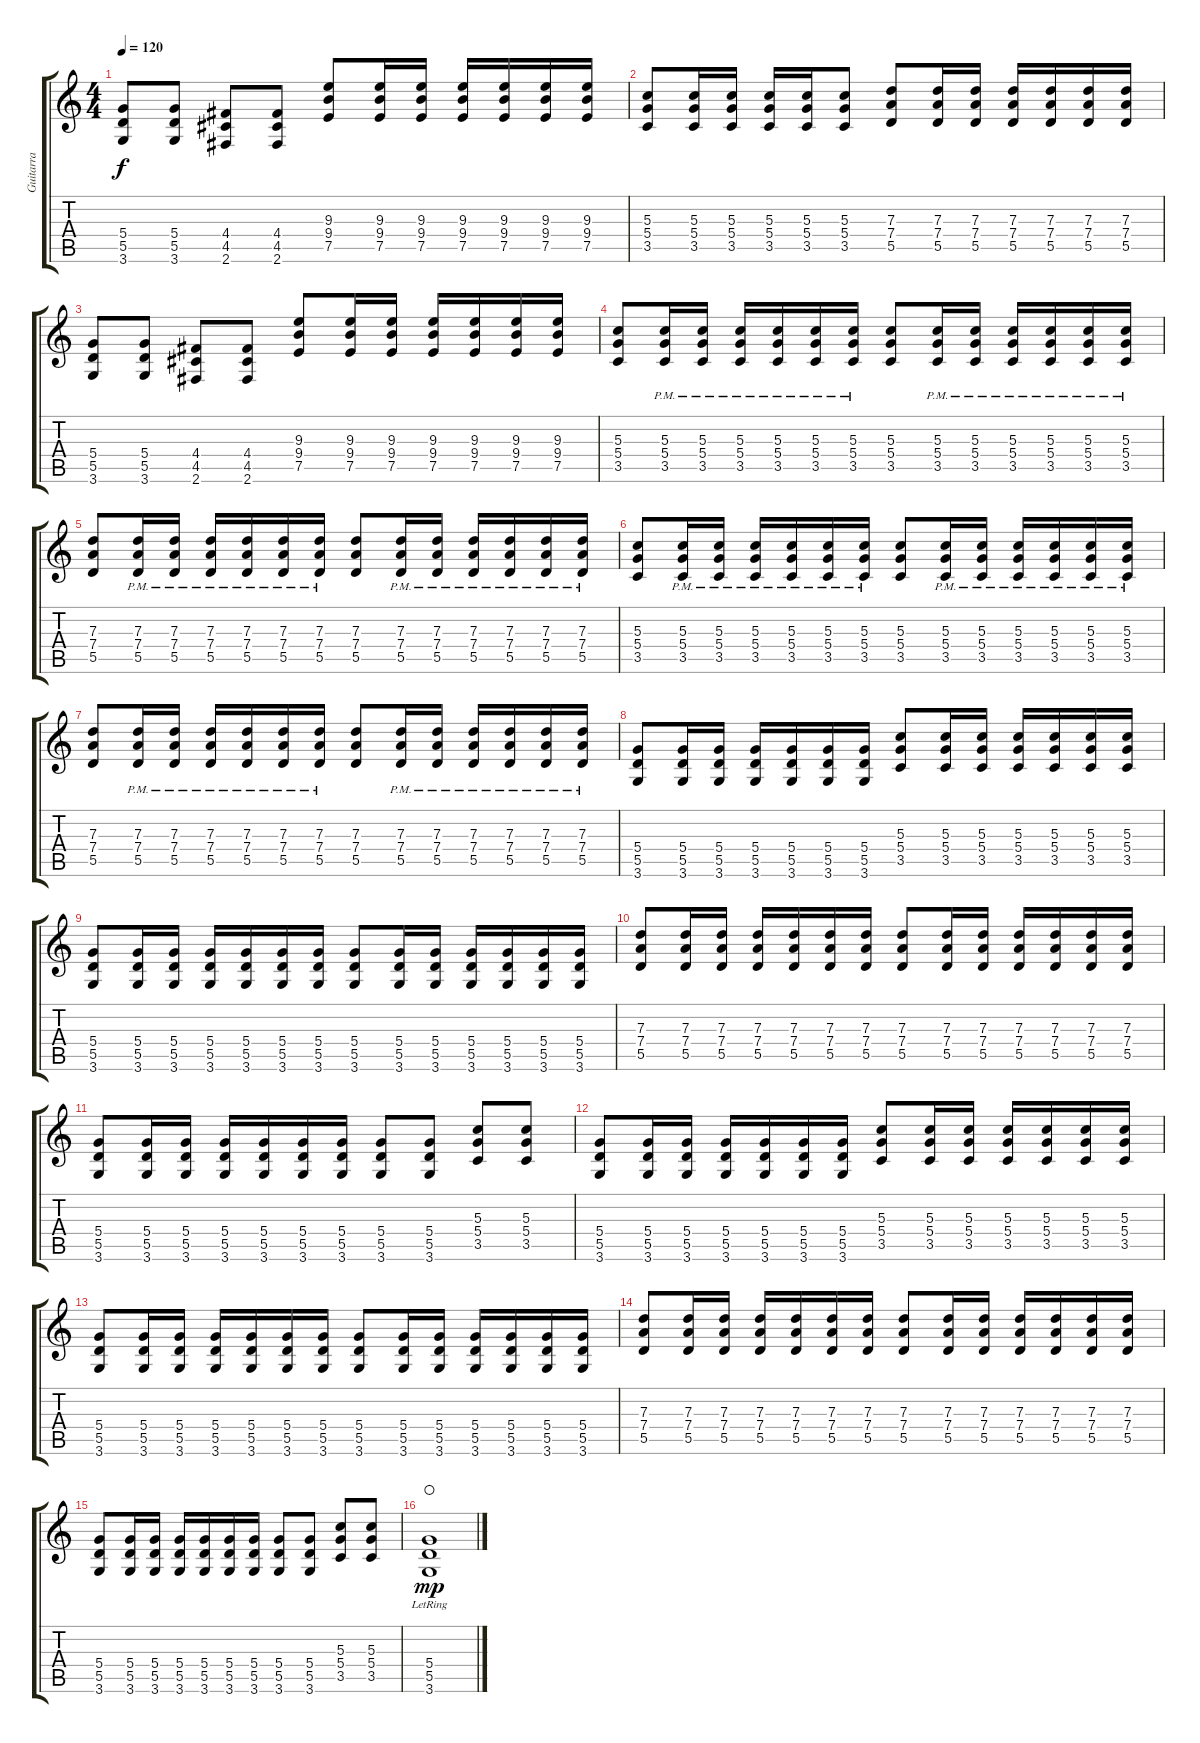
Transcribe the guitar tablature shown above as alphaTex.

\track ("Guitarra" "Guitarra") {instrument distortionguitar}
\staff {score tabs}
\tuning (E4 B3 G3 D3 A2 E2) {hide}
\ts (4 4)
\tempo 120
\clef g2
\ks c
(5.4 5.5 3.6).8{dy f} (5.4 5.5 3.6).8 (4.4 4.5 2.6).8 (4.4 4.5 2.6).8 (9.3 9.4 7.5).8 (9.3 9.4 7.5).16 (9.3 9.4 7.5).16 (9.3 9.4 7.5).16 (9.3 9.4 7.5).16 (9.3 9.4 7.5).16 (9.3 9.4 7.5).16 |
(5.3 5.4 3.5).8 (5.3 5.4 3.5).16 (5.3 5.4 3.5).16 (5.3 5.4 3.5).16 (5.3 5.4 3.5).16 (5.3 5.4 3.5).8 (7.3 7.4 5.5).8 (7.3 7.4 5.5).16 (7.3 7.4 5.5).16 (7.3 7.4 5.5).16 (7.3 7.4 5.5).16 (7.3 7.4 5.5).16 (7.3 7.4 5.5).16 |
(5.4 5.5 3.6).8 (5.4 5.5 3.6).8 (4.4 4.5 2.6).8 (4.4 4.5 2.6).8 (9.3 9.4 7.5).8 (9.3 9.4 7.5).16 (9.3 9.4 7.5).16 (9.3 9.4 7.5).16 (9.3 9.4 7.5).16 (9.3 9.4 7.5).16 (9.3 9.4 7.5).16 |
(5.3 5.4 3.5).8 (5.3{pm} 5.4{pm} 3.5{pm}).16 (5.3{pm} 5.4{pm} 3.5{pm}).16 (5.3{pm} 5.4{pm} 3.5{pm}).16 (5.3{pm} 5.4{pm} 3.5{pm}).16 (5.3{pm} 5.4{pm} 3.5{pm}).16 (5.3{pm} 5.4{pm} 3.5{pm}).16 (5.3 5.4 3.5).8 (5.3{pm} 5.4{pm} 3.5{pm}).16 (5.3{pm} 5.4{pm} 3.5{pm}).16 (5.3{pm} 5.4{pm} 3.5{pm}).16 (5.3{pm} 5.4{pm} 3.5{pm}).16 (5.3{pm} 5.4{pm} 3.5{pm}).16 (5.3{pm} 5.4{pm} 3.5{pm}).16 |
(7.3 7.4 5.5).8 (7.3{pm} 7.4{pm} 5.5{pm}).16 (7.3{pm} 7.4{pm} 5.5{pm}).16 (7.3{pm} 7.4{pm} 5.5{pm}).16 (7.3{pm} 7.4{pm} 5.5{pm}).16 (7.3{pm} 7.4{pm} 5.5{pm}).16 (7.3{pm} 7.4{pm} 5.5{pm}).16 (7.3 7.4 5.5).8 (7.3{pm} 7.4{pm} 5.5{pm}).16 (7.3{pm} 7.4{pm} 5.5{pm}).16 (7.3{pm} 7.4{pm} 5.5{pm}).16 (7.3{pm} 7.4{pm} 5.5{pm}).16 (7.3{pm} 7.4{pm} 5.5{pm}).16 (7.3{pm} 7.4{pm} 5.5{pm}).16 |
(5.3 5.4 3.5).8 (5.3{pm} 5.4{pm} 3.5{pm}).16 (5.3{pm} 5.4{pm} 3.5{pm}).16 (5.3{pm} 5.4{pm} 3.5{pm}).16 (5.3{pm} 5.4{pm} 3.5{pm}).16 (5.3{pm} 5.4{pm} 3.5{pm}).16 (5.3{pm} 5.4{pm} 3.5{pm}).16 (5.3 5.4 3.5).8 (5.3{pm} 5.4{pm} 3.5{pm}).16 (5.3{pm} 5.4{pm} 3.5{pm}).16 (5.3{pm} 5.4{pm} 3.5{pm}).16 (5.3{pm} 5.4{pm} 3.5{pm}).16 (5.3{pm} 5.4{pm} 3.5{pm}).16 (5.3{pm} 5.4{pm} 3.5{pm}).16 |
(7.3 7.4 5.5).8 (7.3{pm} 7.4{pm} 5.5{pm}).16 (7.3{pm} 7.4{pm} 5.5{pm}).16 (7.3{pm} 7.4{pm} 5.5{pm}).16 (7.3{pm} 7.4{pm} 5.5{pm}).16 (7.3{pm} 7.4{pm} 5.5{pm}).16 (7.3{pm} 7.4{pm} 5.5{pm}).16 (7.3 7.4 5.5).8 (7.3{pm} 7.4{pm} 5.5{pm}).16 (7.3{pm} 7.4{pm} 5.5{pm}).16 (7.3{pm} 7.4{pm} 5.5{pm}).16 (7.3{pm} 7.4{pm} 5.5{pm}).16 (7.3{pm} 7.4{pm} 5.5{pm}).16 (7.3{pm} 7.4{pm} 5.5{pm}).16 |
(5.4 5.5 3.6).8 (5.4 5.5 3.6).16 (5.4 5.5 3.6).16 (5.4 5.5 3.6).16 (5.4 5.5 3.6).16 (5.4 5.5 3.6).16 (5.4 5.5 3.6).16 (5.3 5.4 3.5).8 (5.3 5.4 3.5).16 (5.3 5.4 3.5).16 (5.3 5.4 3.5).16 (5.3 5.4 3.5).16 (5.3 5.4 3.5).16 (5.3 5.4 3.5).16 |
(5.4 5.5 3.6).8 (5.4 5.5 3.6).16 (5.4 5.5 3.6).16 (5.4 5.5 3.6).16 (5.4 5.5 3.6).16 (5.4 5.5 3.6).16 (5.4 5.5 3.6).16 (5.4 5.5 3.6).8 (5.4 5.5 3.6).16 (5.4 5.5 3.6).16 (5.4 5.5 3.6).16 (5.4 5.5 3.6).16 (5.4 5.5 3.6).16 (5.4 5.5 3.6).16 |
(7.3 7.4 5.5).8 (7.3 7.4 5.5).16 (7.3 7.4 5.5).16 (7.3 7.4 5.5).16 (7.3 7.4 5.5).16 (7.3 7.4 5.5).16 (7.3 7.4 5.5).16 (7.3 7.4 5.5).8 (7.3 7.4 5.5).16 (7.3 7.4 5.5).16 (7.3 7.4 5.5).16 (7.3 7.4 5.5).16 (7.3 7.4 5.5).16 (7.3 7.4 5.5).16 |
(5.4 5.5 3.6).8 (5.4 5.5 3.6).16 (5.4 5.5 3.6).16 (5.4 5.5 3.6).16 (5.4 5.5 3.6).16 (5.4 5.5 3.6).16 (5.4 5.5 3.6).16 (5.4 5.5 3.6).8 (5.4 5.5 3.6).8 (5.3 5.4 3.5).8 (5.3 5.4 3.5).8 |
(5.4 5.5 3.6).8 (5.4 5.5 3.6).16 (5.4 5.5 3.6).16 (5.4 5.5 3.6).16 (5.4 5.5 3.6).16 (5.4 5.5 3.6).16 (5.4 5.5 3.6).16 (5.3 5.4 3.5).8 (5.3 5.4 3.5).16 (5.3 5.4 3.5).16 (5.3 5.4 3.5).16 (5.3 5.4 3.5).16 (5.3 5.4 3.5).16 (5.3 5.4 3.5).16 |
(5.4 5.5 3.6).8 (5.4 5.5 3.6).16 (5.4 5.5 3.6).16 (5.4 5.5 3.6).16 (5.4 5.5 3.6).16 (5.4 5.5 3.6).16 (5.4 5.5 3.6).16 (5.4 5.5 3.6).8 (5.4 5.5 3.6).16 (5.4 5.5 3.6).16 (5.4 5.5 3.6).16 (5.4 5.5 3.6).16 (5.4 5.5 3.6).16 (5.4 5.5 3.6).16 |
(7.3 7.4 5.5).8 (7.3 7.4 5.5).16 (7.3 7.4 5.5).16 (7.3 7.4 5.5).16 (7.3 7.4 5.5).16 (7.3 7.4 5.5).16 (7.3 7.4 5.5).16 (7.3 7.4 5.5).8 (7.3 7.4 5.5).16 (7.3 7.4 5.5).16 (7.3 7.4 5.5).16 (7.3 7.4 5.5).16 (7.3 7.4 5.5).16 (7.3 7.4 5.5).16 |
(5.4 5.5 3.6).8 (5.4 5.5 3.6).16 (5.4 5.5 3.6).16 (5.4 5.5 3.6).16 (5.4 5.5 3.6).16 (5.4 5.5 3.6).16 (5.4 5.5 3.6).16 (5.4 5.5 3.6).8 (5.4 5.5 3.6).8 (5.3 5.4 3.5).8 (5.3 5.4 3.5).8 |
(5.4 5.5{lr} 3.6).1{dy mp waho}
